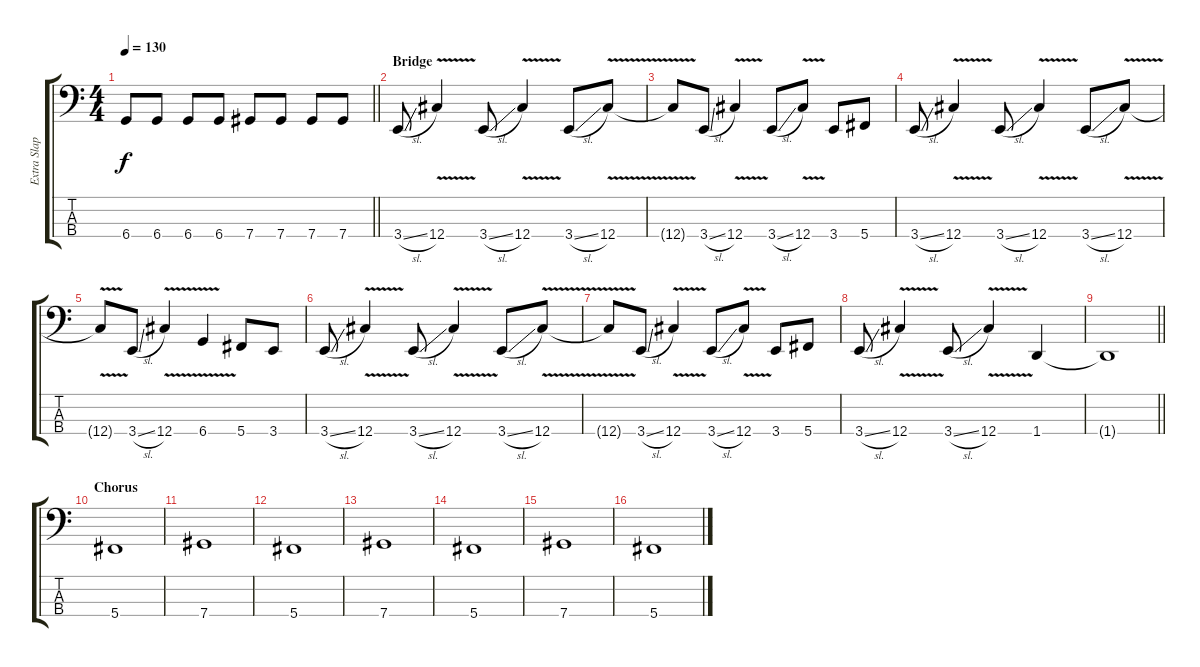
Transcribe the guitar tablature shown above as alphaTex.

\track ("Extra SlapBass" "Extra Slap") {instrument slapbass2}
\staff {score tabs}
\tuning (Gb2 Db2 Ab1 Db1) {hide}
\ts (4 4)
\tempo 130
\clef f4
\barLineRight lightlight
\ks c
6.4.8{dy f} 6.4.8 6.4.8 6.4.8 7.4.8 7.4.8 7.4.8 7.4.8 |
\section ("" "Bridge")
3.4{sl}.8 12.4{v}.4 3.4{sl}.8 12.4{v}.4 3.4{sl}.8 12.4{v}.8 |
12.4{t}.8 3.4{sl}.8 12.4{v}.4 3.4{sl}.8 12.4{v}.8 3.4.8 5.4.8 |
3.4{sl}.8 12.4{v}.4 3.4{sl}.8 12.4{v}.4 3.4{sl}.8 12.4{v}.8 |
12.4{t}.8 3.4{sl}.8 12.4{v}.4 6.4{v}.4 5.4.8 3.4.8 |
3.4{sl}.8 12.4{v}.4 3.4{sl}.8 12.4{v}.4 3.4{sl}.8 12.4{v}.8 |
12.4{t}.8 3.4{sl}.8 12.4{v}.4 3.4{sl}.8 12.4{v}.8 3.4.8 5.4.8 |
3.4{sl}.8 12.4{v}.4 3.4{sl}.8 12.4{v}.4 1.4.4 |
\barLineRight lightlight
1.4{t}.1 |
\section ("" "Chorus")
5.4.1 |
7.4.1 |
5.4.1 |
7.4.1 |
5.4.1 |
7.4.1 |
5.4.1
